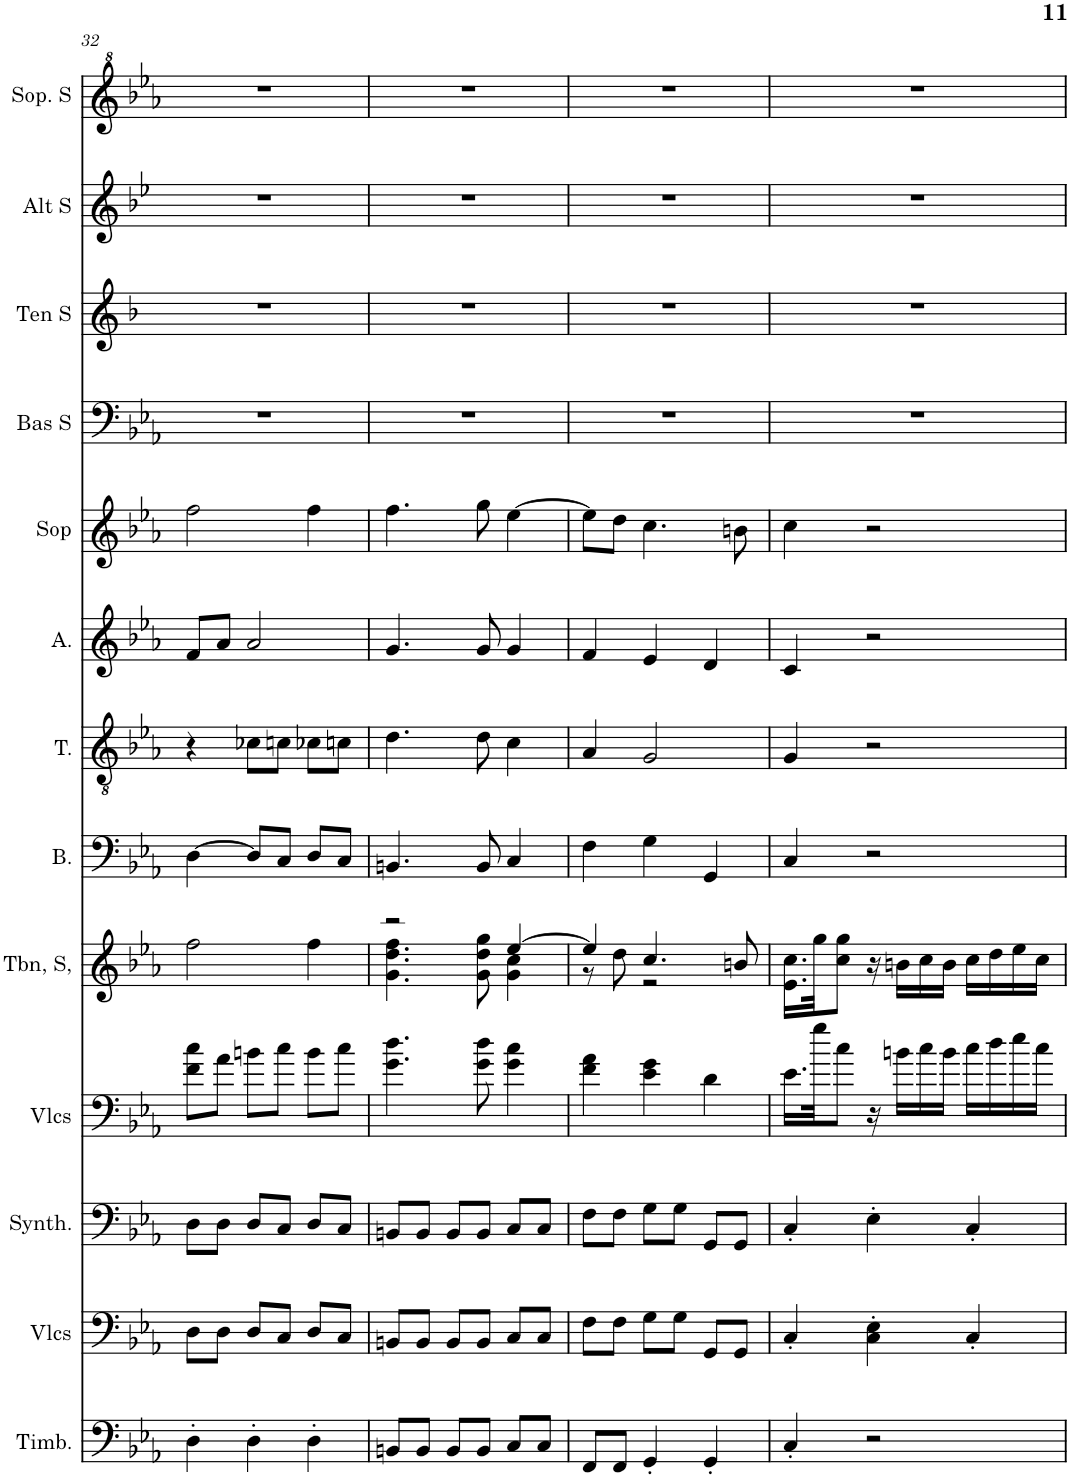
**kern	**kern	**kern	**kern	**kern	**kern	**kern	**kern	**kern	**kern	**kern	**kern	**kern
*part13	*part12	*part11	*part10	*part9	*part8	*part7	*part6	*part5	*part4	*part3	*part2	*part1
*staff13	*staff12	*staff11	*staff10	*staff9	*staff8	*staff7	*staff6	*staff5	*staff4	*staff3	*staff2	*staff1
*I"Timbales, Staff-1	*I"Violoncelles, D'Bass/Strings, etc	*I"Synthétiseur d'instruments à cordes, Synth strings, etc	*I"Violoncelles, Synth strings 2	*I"Trombone Soprano, 1st violins	*I"Basse	*I"Ténor	*I"Alto	*I"Soprano	*I"Basse Solo	*I"Tenor Solo	*I"Alto Solo	*I"Soprano Solo
*I'Timb.	*I'Vlcs	*I'Synth.	*I'Vlcs	*I'Tbn, S,	*I'B.	*I'T.	*I'A.	*I'Sop	*I'Bas S	*I'Ten S	*I'Alt S	*I'Sop. S
!!LO:PB:g=z
*clefF4	*clefF4	*clefF4	*clefF4	*clefG2	*clefF4	*clefGv2	*clefG2	*clefG2	*clefF4	*clefG2	*clefG2	*clefG^2
*	*	*	*	*	*	*	*	*	*	*Trd8c14	*Trd4c7	*
*k[b-e-a-]	*k[b-e-a-]	*k[b-e-a-]	*k[b-e-a-]	*k[b-e-a-]	*k[b-e-a-]	*k[b-e-a-]	*k[b-e-a-]	*k[b-e-a-]	*k[b-e-a-]	*k[b-]	*k[b-e-]	*k[b-e-a-]
*M3/4	*M3/4	*M3/4	*M3/4	*M3/4	*M3/4	*M3/4	*M3/4	*M3/4	*M3/4	*M3/4	*M3/4	*M3/4
=32	=32	=32	=32	=32	=32	=32	=32	=32	=32	=32	=32	=32
4D'\	8D\L	8D\L	8f\ 8cc\L	2ff\	[4D\	4r	8f/L	2ff\	2.r	2.r	2.r	2.r
.	8D\J	8D\J	8a-\J	.	.	.	8a-/J	.	.	.	.	.
4D'\	8D/L	8D/L	8bn\L	.	8D/L]	8c-X\L	2a-/	.	.	.	.	.
.	8C/J	8C/J	8cc\J	.	8C/J	8cn\J	.	.	.	.	.	.
4D'\	8D/L	8D/L	8b\L	4ff\	8D/L	8c-X\L	.	4ff\	.	.	.	.
.	8C/J	8C/J	8cc\J	.	8C/J	8cn\J	.	.	.	.	.	.
=33	=33	=33	=33	=33	=33	=33	=33	=33	=33	=33	=33	=33
*	*	*	*	*^	*	*	*	*	*	*	*	*
8BBn/L	8BBn/L	8BBn/L	4.g\ 4.dd\	2r	4.g\ 4.dd\ 4.ff\	4.BBn/	4.d\	4.g/	4.ff\	2.r	2.r	2.r	2.r
8BB/J	8BB/J	8BB/J	.	.	.	.	.	.	.	.	.	.	.
8BB/L	8BB/L	8BB/L	.	.	.	.	.	.	.	.	.	.	.
8BB/J	8BB/J	8BB/J	8g\ 8dd\	.	8g\ 8dd\ 8gg\	8BB/	8d\	8g/	8gg\	.	.	.	.
8C/L	8C/L	8C/L	4g\ 4cc\	[4ee-/	4g\ 4cc\	4C/	4c\	4g/	[4ee-\	.	.	.	.
8C/J	8C/J	8C/J	.	.	.	.	.	.	.	.	.	.	.
=34	=34	=34	=34	=34	=34	=34	=34	=34	=34	=34	=34	=34	=34
8FF/L	8F\L	8F\L	4f\ 4a-\	4ee-/]	8r	4F\	4A-/	4f/	8ee-\L]	2.r	2.r	2.r	2.r
8FF/J	8F\J	8F\J	.	.	8dd\	.	.	.	8dd\J	.	.	.	.
4GG'/	8G\L	8G\L	4e-\ 4g\	4.cc/	2r	4G\	2G/	4e-/	4.cc\	.	.	.	.
.	8G\J	8G\J	.	.	.	.	.	.	.	.	.	.	.
4GG'/	8GG/L	8GG/L	4d\	.	.	4GG/	.	4d/	.	.	.	.	.
.	8GG/J	8GG/J	.	8bn/	.	.	.	.	8bn\	.	.	.	.
*	*	*	*	*v	*v	*	*	*	*	*	*	*	*
=35	=35	=35	=35	=35	=35	=35	=35	=35	=35	=35	=35	=35
4C'/	4C'/	4C'/	16.e-\LL	16.e-\ 16.cc\LL	4C/	4G/	4c/	4cc\	2.r	2.r	2.r	2.r
.	.	.	32gg\JK	32gg\JK	.	.	.	.	.	.	.	.
.	.	.	8cc\J	8cc\ 8gg\J	.	.	.	.	.	.	.	.
2r	4C\' 4E-\'	4E-'\	16r	16r	2r	2r	2r	2r	.	.	.	.
.	.	.	16bn\LL	16bn\LL	.	.	.	.	.	.	.	.
.	.	.	16cc\	16cc\	.	.	.	.	.	.	.	.
.	.	.	16b\JJ	16b\JJ	.	.	.	.	.	.	.	.
.	4C'/	4C'/	16cc\LL	16cc\LL	.	.	.	.	.	.	.	.
.	.	.	16dd\	16dd\	.	.	.	.	.	.	.	.
.	.	.	16ee-\	16ee-\	.	.	.	.	.	.	.	.
.	.	.	16cc\JJ	16cc\JJ	.	.	.	.	.	.	.	.
=	=	=	=	=	=	=	=	=	=	=	=	=
*-	*-	*-	*-	*-	*-	*-	*-	*-	*-	*-	*-	*-
